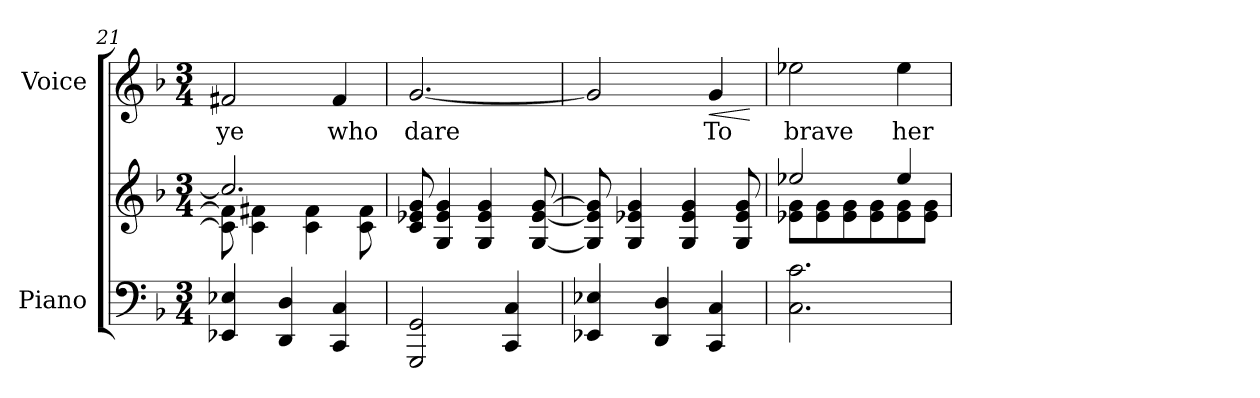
**kern	**kern	**kern	**text	**dynam
*part2	*part2	*part1	*part1	*part1
*staff3	*staff2	*staff1	*staff1	*staff1
*I"Piano	*	*I"Voice	*	*
*I'Pno	*	*	*	*
*clefF4	*clefG2	*clefG2	*	*
*k[b-]	*k[b-]	*k[b-]	*	*
*M3/4	*M3/4	*M3/4	*	*
=21	=21	=21	=21	=21
*	*^	*	*	*
4EE-X/ 4E-X/	2.cc/]	8c\] 8f#\]	2f#X/	ye	.
.	.	4c\ 4f#X\	.	.	.
4DD/ 4D/	.	.	.	.	.
.	.	4c\ 4f#\	.	.	.
4CC/ 4C/	.	.	4f#/	who	.
.	.	8c\ 8f#\	.	.	.
=22	=22	=22	=22	=22	=22
!	!LO:TX:b:i:t=cresc.	!	!	!	!
*	*v	*v	*	*	*
2GGG/ 2GG/	8c/ 8e-X/ 8g/	[2.g/	dare	.
.	4G/ 4e-/ 4g/	.	.	.
.	4G/ 4e-/ 4g/	.	.	.
4CC/ 4C/	.	.	.	.
.	[8G/ [8e-/ [8g/	.	.	.
=23	=23	=23	=23	=23
4EE-X/ 4E-X/	8G/] 8e-/] 8g/]	2g/]	.	.
.	4G/ 4e-X/ 4g/	.	.	.
4DD/ 4D/	.	.	.	.
.	4G/ 4e-/ 4g/	.	.	.
!	!	!	!	!LO:HP:b
4CC/ 4C/	.	4g/	To	<
.	8G/ 8e-/ 8g/	.	.	.
.	.	.	.	[
=24	=24	=24	=24	=24
*	*^	*	*	*
2.C\ 2.c\	2ee-X/	8e-X\ 8g\L	2ee-X\	brave	.
.	.	8e-\ 8g\	.	.	.
.	.	8e-\ 8g\	.	.	.
.	.	8e-\ 8g\	.	.	.
.	4ee-/	8e-\ 8g\	4ee-\	her	.
.	.	8e-\ 8g\J	.	.	.
*	*v	*v	*	*	*
=	=	=	=	=
*-	*-	*-	*-	*-
